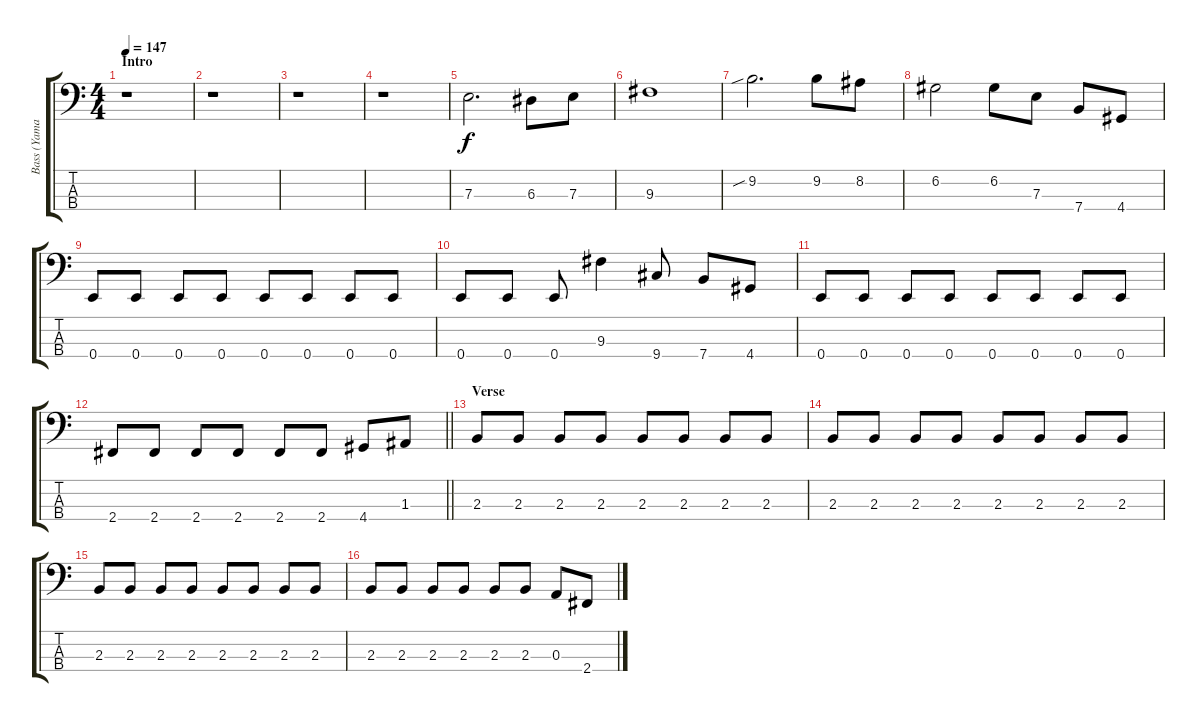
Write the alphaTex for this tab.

\track ("Bass (Yamada)" "Bass (Yama") {instrument electricbasspick}
\staff {score tabs}
\tuning (G2 D2 A1 E1) {hide}
\ts (4 4)
\section ("" "Intro")
\tempo 147
\clef f4
\ks c
r.1{dy f instrument electricbasspick} |
r.1 |
r.1 |
r.1 |
7.3.2{d} 6.3.8 7.3.8 |
9.3.1 |
9.2{sib}.2{d} 9.2.8 8.2.8 |
6.2.2 6.2.8 7.3.8 7.4.8 4.4.8 |
0.4.8 0.4.8 0.4.8 0.4.8 0.4.8 0.4.8 0.4.8 0.4.8 |
0.4.8 0.4.8 0.4.8 9.3.4 9.4.8 7.4.8 4.4.8 |
0.4.8 0.4.8 0.4.8 0.4.8 0.4.8 0.4.8 0.4.8 0.4.8 |
\barLineRight lightlight
2.4.8 2.4.8 2.4.8 2.4.8 2.4.8 2.4.8 4.4.8 1.3.8 |
\section ("" "Verse")
2.3.8 2.3.8 2.3.8 2.3.8 2.3.8 2.3.8 2.3.8 2.3.8 |
2.3.8 2.3.8 2.3.8 2.3.8 2.3.8 2.3.8 2.3.8 2.3.8 |
2.3.8 2.3.8 2.3.8 2.3.8 2.3.8 2.3.8 2.3.8 2.3.8 |
2.3.8 2.3.8 2.3.8 2.3.8 2.3.8 2.3.8 0.3.8 2.4.8
